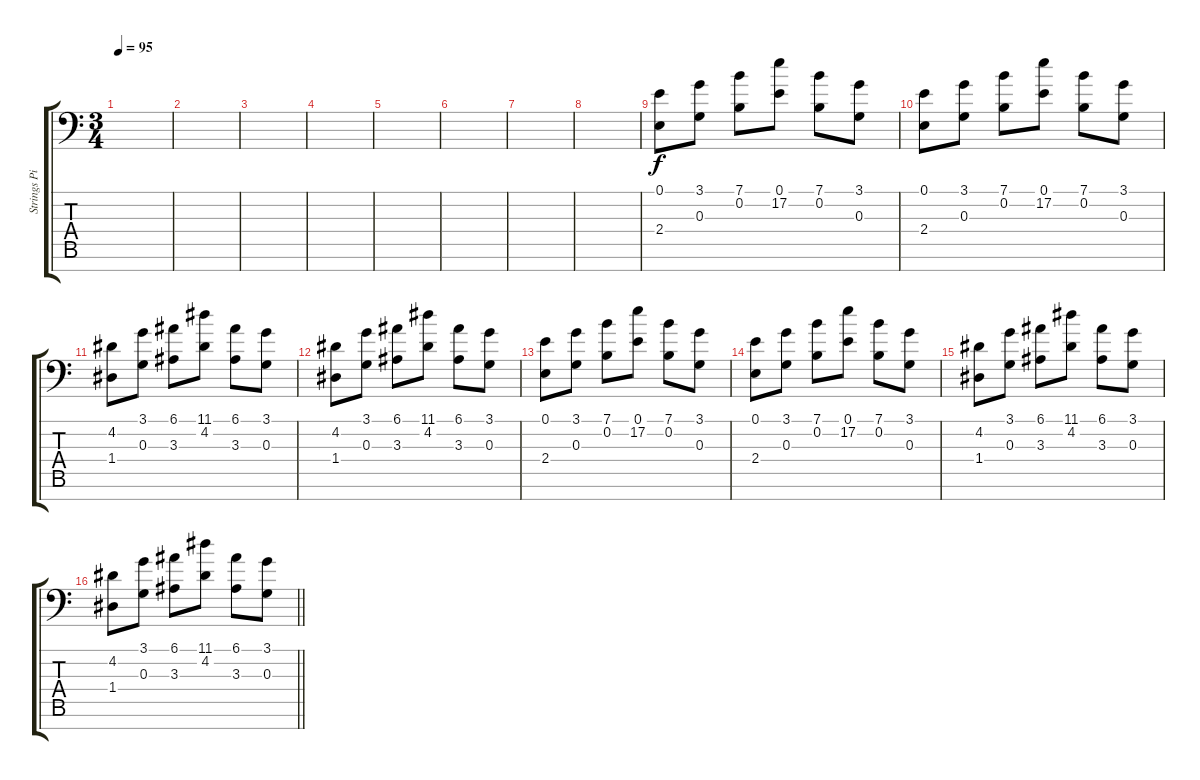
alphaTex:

\track ("Strings Pizz" "Strings Pi") {instrument pizzicatostrings}
\staff {score tabs}
\tuning (E4 B3 G3 D3 A2 E2 C-1) {hide}
\ts (3 4)
\tempo 95
\clef f4
\ks c
|
|
|
|
|
|
|
|
(0.1 2.4).8 (3.1 0.3).8 (7.1 0.2).8 (0.1 17.2).8 (7.1 0.2).8 (3.1 0.3).8 |
(0.1 2.4).8 (3.1 0.3).8 (7.1 0.2).8 (0.1 17.2).8 (7.1 0.2).8 (3.1 0.3).8 |
(4.2 1.4).8 (3.1 0.3).8 (6.1 3.3).8 (11.1 4.2).8 (6.1 3.3).8 (3.1 0.3).8 |
(4.2 1.4).8 (3.1 0.3).8 (6.1 3.3).8 (11.1 4.2).8 (6.1 3.3).8 (3.1 0.3).8 |
(0.1 2.4).8 (3.1 0.3).8 (7.1 0.2).8 (0.1 17.2).8 (7.1 0.2).8 (3.1 0.3).8 |
(0.1 2.4).8 (3.1 0.3).8 (7.1 0.2).8 (0.1 17.2).8 (7.1 0.2).8 (3.1 0.3).8 |
(4.2 1.4).8 (3.1 0.3).8 (6.1 3.3).8 (11.1 4.2).8 (6.1 3.3).8 (3.1 0.3).8 |
\barLineRight lightlight
(4.2 1.4).8 (3.1 0.3).8 (6.1 3.3).8 (11.1 4.2).8 (6.1 3.3).8 (3.1 0.3).8
